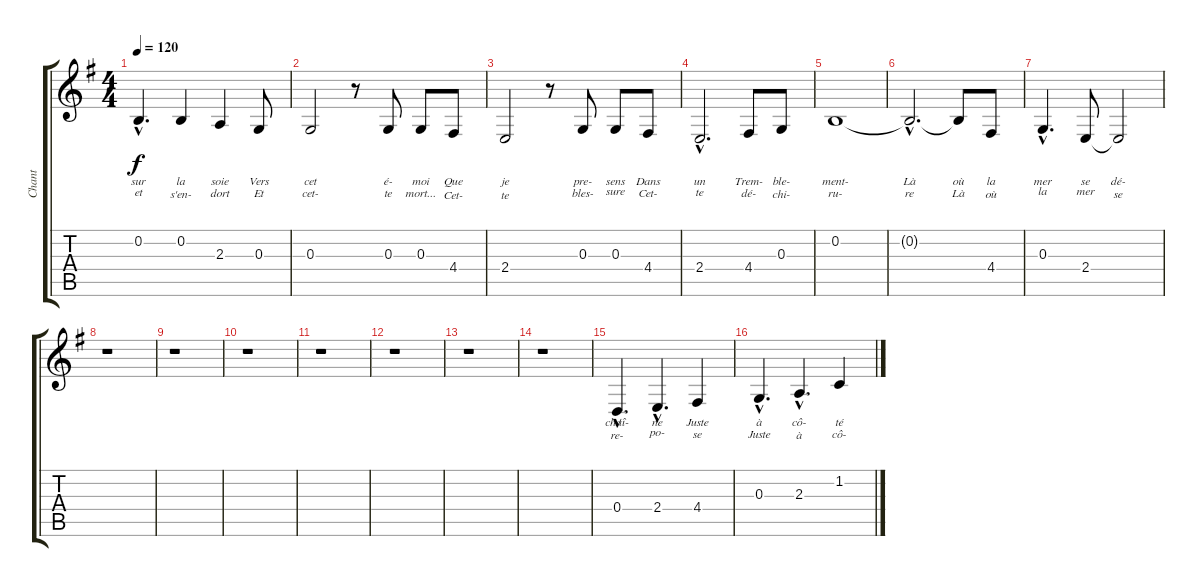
\track ("Chant" "Chant") {instrument panflute}
\staff {score tabs}
\tuning (E4 B3 G3 D3 A2 E2) {hide}
\ts (4 4)
\tempo 120
\clef g2
\ks g
0.2{hac}.4{d lyrics (0 "sur") lyrics (1 "et") lyrics (2 "") lyrics (3 "") lyrics (4 "") dy f} 0.2.4{lyrics (0 "la") lyrics (1 "s'en-") lyrics (2 "") lyrics (3 "") lyrics (4 "")} 2.3.4{lyrics (0 "soie") lyrics (1 "dort") lyrics (2 "") lyrics (3 "") lyrics (4 "")} 0.3.8{lyrics (0 "Vers") lyrics (1 "Et") lyrics (2 "") lyrics (3 "") lyrics (4 "")} |
0.3.2{lyrics (0 "cet") lyrics (1 "cet-") lyrics (2 "") lyrics (3 "") lyrics (4 "")} r.8 0.3.8{lyrics (0 "é-") lyrics (1 "te") lyrics (2 "") lyrics (3 "") lyrics (4 "")} 0.3.8{lyrics (0 "moi") lyrics (1 "mort...") lyrics (2 "") lyrics (3 "") lyrics (4 "")} 4.4.8{lyrics (0 "Que") lyrics (1 "Cet-") lyrics (2 "") lyrics (3 "") lyrics (4 "")} |
2.4.2{lyrics (0 "je") lyrics (1 "te") lyrics (2 "") lyrics (3 "") lyrics (4 "")} r.8 0.3.8{lyrics (0 "pre-") lyrics (1 "bles-") lyrics (2 "") lyrics (3 "") lyrics (4 "")} 0.3.8{lyrics (0 "sens") lyrics (1 "sure") lyrics (2 "") lyrics (3 "") lyrics (4 "")} 4.4.8{lyrics (0 "Dans") lyrics (1 "Cet-") lyrics (2 "") lyrics (3 "") lyrics (4 "")} |
2.4{hac}.2{d lyrics (0 "un") lyrics (1 "te") lyrics (2 "") lyrics (3 "") lyrics (4 "")} 4.4.8{lyrics (0 "Trem-") lyrics (1 "dé-") lyrics (2 "") lyrics (3 "") lyrics (4 "")} 0.3.8{lyrics (0 "ble-") lyrics (1 "chi-") lyrics (2 "") lyrics (3 "") lyrics (4 "")} |
0.2.1{lyrics (0 "ment-") lyrics (1 "ru-") lyrics (2 "") lyrics (3 "") lyrics (4 "")} |
0.2{hac t}.2{d lyrics (0 "Là") lyrics (1 "re") lyrics (2 "") lyrics (3 "") lyrics (4 "")} 0.2{t}.8{lyrics (0 "où") lyrics (1 "Là") lyrics (2 "") lyrics (3 "") lyrics (4 "")} 4.4.8{lyrics (0 "la") lyrics (1 "où") lyrics (2 "") lyrics (3 "") lyrics (4 "")} |
0.3{hac}.4{d lyrics (0 "mer") lyrics (1 "la") lyrics (2 "") lyrics (3 "") lyrics (4 "")} 2.4.8{lyrics (0 "se") lyrics (1 "mer") lyrics (2 "") lyrics (3 "") lyrics (4 "")} 2.4{t}.2{lyrics (0 "dé-") lyrics (1 "se") lyrics (2 "") lyrics (3 "") lyrics (4 "")} |
r.1 |
r.1 |
r.1 |
r.1 |
r.1 |
r.1 |
r.1 |
0.4{hac}.4{d lyrics (0 "chaî-") lyrics (1 "re-") lyrics (2 "") lyrics (3 "") lyrics (4 "")} 2.4{hac}.4{d lyrics (0 "ne") lyrics (1 "po-") lyrics (2 "") lyrics (3 "") lyrics (4 "")} 4.4.4{lyrics (0 "Juste") lyrics (1 "se") lyrics (2 "") lyrics (3 "") lyrics (4 "")} |
0.3{hac}.4{d lyrics (0 "à") lyrics (1 "Juste") lyrics (2 "") lyrics (3 "") lyrics (4 "")} 2.3{hac}.4{d lyrics (0 "cô-") lyrics (1 "à") lyrics (2 "") lyrics (3 "") lyrics (4 "")} 1.2.4{lyrics (0 "té") lyrics (1 "cô-") lyrics (2 "") lyrics (3 "") lyrics (4 "")}
